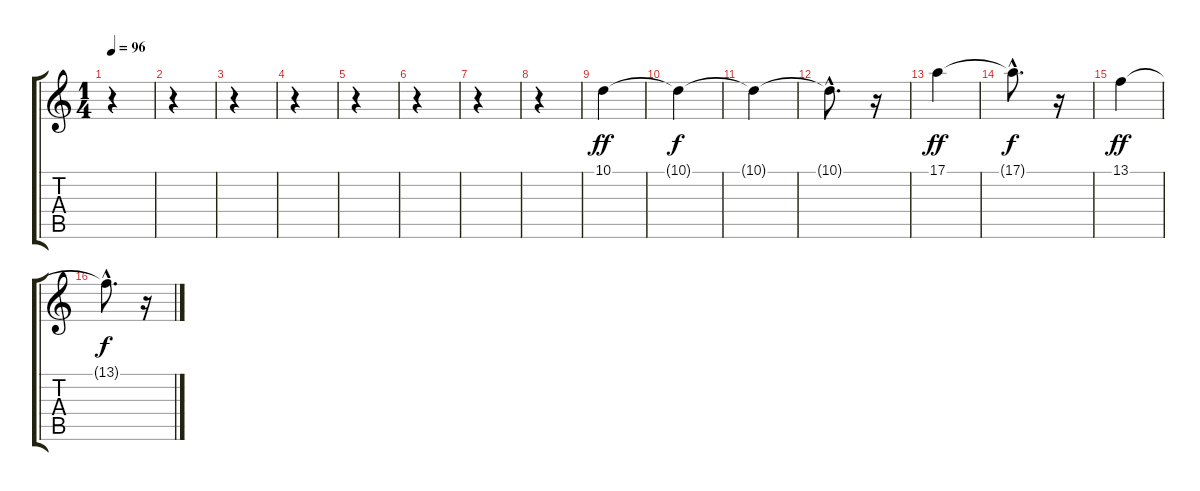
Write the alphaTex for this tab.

\track "" {instrument pad1newage}
\staff {score tabs}
\tuning (E4 B3 G3 D3 A2 E2) {hide}
\ts (1 4)
\tempo 96
\clef g2
\ks c
r.4{dy f} |
r.4 |
r.4 |
r.4 |
r.4 |
r.4 |
r.4 |
r.4 |
10.1.4{dy ff} |
10.1{t}.4{dy f} |
10.1{t}.4 |
10.1{hac t}.8{d} r.16 |
17.1.4{dy ff} |
17.1{hac t}.8{d dy f} r.16 |
13.1.4{dy ff} |
13.1{hac t}.8{d dy f} r.16
